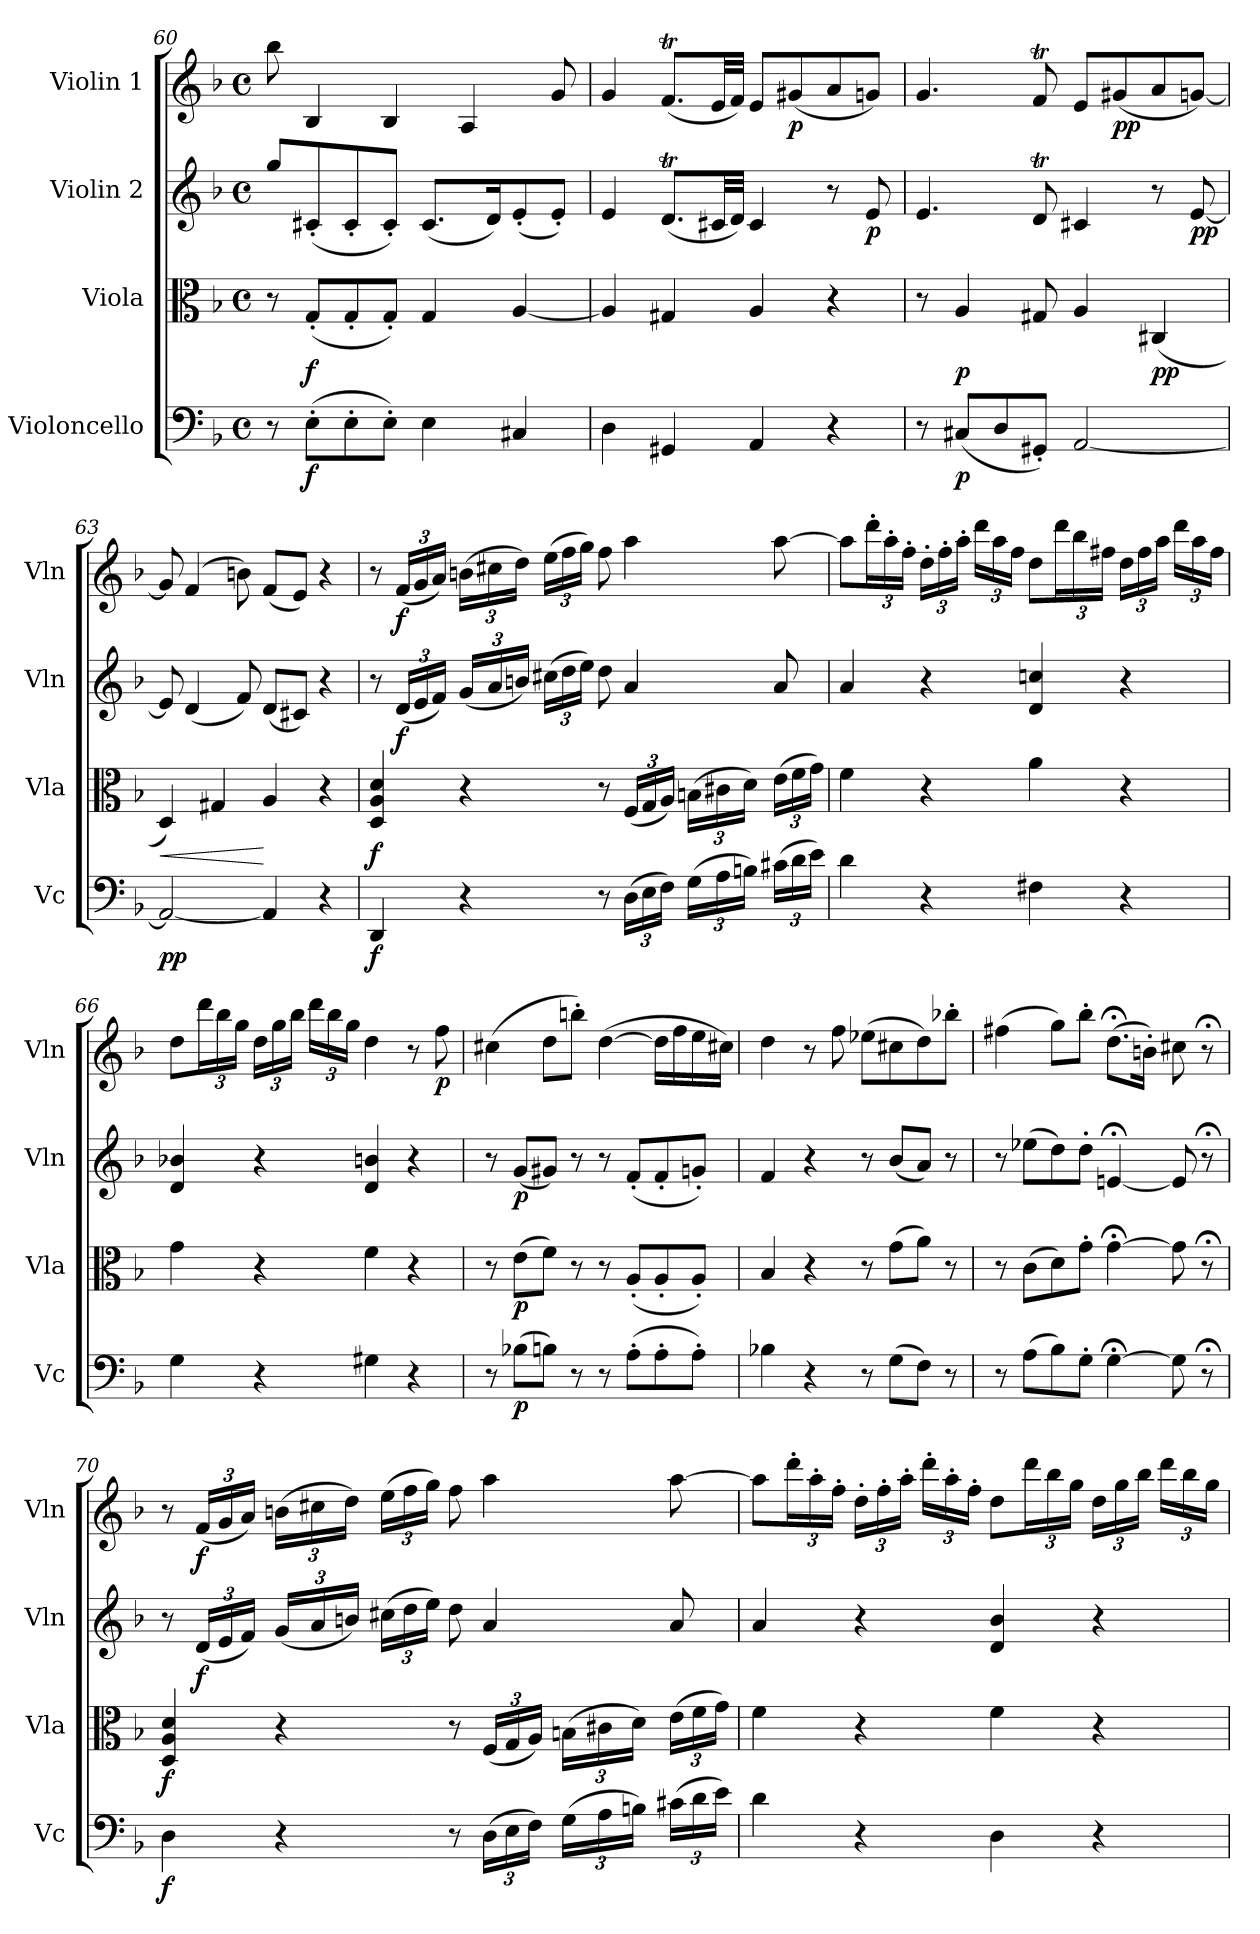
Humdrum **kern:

**kern	**dynam	**kern	**dynam	**kern	**dynam	**kern	**dynam
*part4	*part4	*part3	*part3	*part2	*part2	*part1	*part1
*staff4	*staff4	*staff3	*staff3	*staff2	*staff2	*staff1	*staff1
*I"Violoncello	*	*I"Viola	*	*I"Violin 2	*	*I"Violin 1	*
*I'Vc	*	*I'Vla	*	*I'Vln	*	*I'Vln	*
*clefF4	*	*clefC3	*	*clefG2	*	*clefG2	*
*k[b-]	*	*k[b-]	*	*k[b-]	*	*k[b-]	*
*M4/4	*	*M4/4	*	*M4/4	*	*M4/4	*
*met(c)	*	*met(c)	*	*met(c)	*	*met(c)	*
=60	=60	=60	=60	=60	=60	=60	=60
8r	.	8r	.	8gg/L	.	8bb-\	.
!	!LO:DY:b	!	!LO:DY:b	!	!	!	!
(>8E'\L	f	(<8G'/L	f	(<8c#X'/	.	4B-/	.
8E'\	.	8G'/	.	8c#'/	.	.	.
8E'\J)	.	8G'/J)	.	8c#'/J)	.	4B-/	.
4E\	.	4G/	.	(<8.c#/L	.	.	.
.	.	.	.	.	.	4A/	.
.	.	.	.	16d/K)	.	.	.
4C#X/	.	[4A/	.	(<8e'/	.	.	.
.	.	.	.	8e'/J)	.	8g/	.
=61	=61	=61	=61	=61	=61	=61	=61
4D\	.	4A/]	.	4e/	.	4g/	.
4GG#X/	.	4G#X/	.	(<8.dT/L	.	(<8.fT/L	.
.	.	.	.	32c#X/LL	.	32e/LL	.
.	.	.	.	32d/JJJ)	.	32f/JJJ)	.
4AA/	.	4A/	.	4c#/	.	8e/L	.
!	!	!	!	!	!	!	!LO:DY:b
.	.	.	.	.	.	(<8g#X/	p
4r	.	4r	.	8r	.	8a/	.
!	!	!	!	!	!LO:DY:b	!	!
.	.	.	.	8e/	p	8gn/J)	.
!!LO:LB:g=z
=62	=62	=62	=62	=62	=62	=62	=62
8r	.	8r	.	4.e/	.	4.g/	.
!	!LO:DY:b	!	!LO:DY:b	!	!	!	!
(<8C#X/L	p	4A/	p	.	.	.	.
8D/	.	.	.	.	.	.	.
8GG#X'/J)	.	8G#X/	.	8dT/	.	8fT/	.
[2AA/	.	4A/	.	4c#X/	.	8e/L	.
!	!	!	!	!	!	!	!LO:DY:b
.	.	.	.	.	.	(<8g#X/	pp
!	!	!	!LO:DY:b	!	!	!	!
.	.	(<4C#X/	pp	8r	.	8a/	.
!	!	!	!	!	!LO:DY:b	!	!
.	.	.	.	[8e/	pp	[8gn/J)	.
=63	=63	=63	=63	=63	=63	=63	=63
!	!LO:DY:b	!	!LO:HP:b	!	!	!	!
2AA/_	pp	4D/)	<	8e/]	.	8g/]	.
.	.	.	.	(<4d/	.	(>4f/	.
.	.	4G#X/	.	.	.	.	.
.	.	.	.	8f/)	.	8bn\)	.
4AA/]	.	4A/	[	(<8d/L	.	(<8f/L	.
.	.	.	.	8c#X/J)	.	8e/J)	.
4r	.	4r	.	4r	.	4r	.
=64	=64	=64	=64	=64	=64	=64	=64
!	!LO:DY:b	!	!LO:DY:b	!	!	!	!
4DD/	f	4D/ 4A/ 4d/	f	8r	.	8r	.
*	*	*	*	*Xbrackettup	*	*Xbrackettup	*
!	!	!	!	!	!LO:DY:b	!	!LO:DY:b
.	.	.	.	(<24d/LL	f	(<24f/LL	f
.	.	.	.	24e/	.	24g/	.
.	.	.	.	24f/JJ)	.	24a/JJ)	.
4r	.	4r	.	(<24g/LL	.	(>24bn\LL	.
.	.	.	.	24a/	.	24cc#X\	.
.	.	.	.	24bn/JJ)	.	24dd\JJ)	.
.	.	.	.	(>24cc#X\LL	.	(>24ee\LL	.
.	.	.	.	24dd\	.	24ff\	.
.	.	.	.	24ee\JJ)	.	24gg\JJ)	.
8r	.	8r	.	8dd\	.	8ff\	.
*Xbrackettup	*	*Xbrackettup	*	*	*	*	*
(>24D\LL	.	(<24F/LL	.	4a/	.	4aa\	.
24E\	.	24G/	.	.	.	.	.
24F\JJ)	.	24A/JJ)	.	.	.	.	.
(>24G\LL	.	(>24Bn\LL	.	.	.	.	.
24A\	.	24c#X\	.	.	.	.	.
24Bn\JJ)	.	24d\JJ)	.	.	.	.	.
(>24c#X\LL	.	(>24e\LL	.	8a/	.	[8aa\	.
24d\	.	24f\	.	.	.	.	.
24e\JJ)	.	24g\JJ)	.	.	.	.	.
!!LO:PB:g=z
=65	=65	=65	=65	=65	=65	=65	=65
4d\	.	4f\	.	4a/	.	8aa\L]	.
.	.	.	.	.	.	24ddd'\L	.
.	.	.	.	.	.	24aa'\	.
.	.	.	.	.	.	24ff'\JJ	.
4r	.	4r	.	4r	.	24dd'\LL	.
.	.	.	.	.	.	24ff'\	.
.	.	.	.	.	.	24aa'\JJ	.
.	.	.	.	.	.	24ddd\LL	.
.	.	.	.	.	.	24aa\	.
.	.	.	.	.	.	24ff\JJ	.
4F#X\	.	4a\	.	4d/ 4ccn/	.	8dd\L	.
.	.	.	.	.	.	24ddd\L	.
.	.	.	.	.	.	24bb-\	.
.	.	.	.	.	.	24ff#X\JJ	.
4r	.	4r	.	4r	.	24dd\LL	.
.	.	.	.	.	.	24ff#\	.
.	.	.	.	.	.	24aa\JJ	.
.	.	.	.	.	.	24ddd\LL	.
.	.	.	.	.	.	24aa\	.
.	.	.	.	.	.	24ff#\JJ	.
=66	=66	=66	=66	=66	=66	=66	=66
4G\	.	4g\	.	4d/ 4b-X/	.	8dd\L	.
.	.	.	.	.	.	24ddd\L	.
.	.	.	.	.	.	24bb-\	.
.	.	.	.	.	.	24gg\JJ	.
4r	.	4r	.	4r	.	24dd\LL	.
.	.	.	.	.	.	24gg\	.
.	.	.	.	.	.	24bb-\JJ	.
.	.	.	.	.	.	24ddd\LL	.
.	.	.	.	.	.	24bb-\	.
.	.	.	.	.	.	24gg\JJ	.
4G#X\	.	4f\	.	4d/ 4bn/	.	4dd\	.
4r	.	4r	.	4r	.	8r	.
!	!	!	!	!	!	!	!LO:DY:b
.	.	.	.	.	.	8ff\	p
!!LO:LB:g=z
=67	=67	=67	=67	=67	=67	=67	=67
8r	.	8r	.	8r	.	(>4cc#X\	.
!	!LO:DY:b	!	!LO:DY:b	!	!LO:DY:b	!	!
(>8B-X\L	p	(>8e\L	p	(<8g/L	p	.	.
8Bn\J)	.	8f\J)	.	8g#X/J)	.	8dd\L	.
8r	.	8r	.	8r	.	8bbn'\J)	.
8r	.	8r	.	8r	.	(>[4dd\	.
(>8A'\L	.	(<8A'/L	.	(<8f'/L	.	.	.
8A'\	.	8A'/	.	8f'/	.	16dd\LL]	.
.	.	.	.	.	.	16ff\	.
8A'\J)	.	8A'/J)	.	8gn'/J)	.	16ee\	.
.	.	.	.	.	.	16cc#X\JJ)	.
=68	=68	=68	=68	=68	=68	=68	=68
4B-X\	.	4B-/	.	4f/	.	4dd\	.
4r	.	4r	.	4r	.	8r	.
.	.	.	.	.	.	8ff\	.
8r	.	8r	.	8r	.	(>8ee-X\L	.
(>8G\L	.	(>8g\L	.	(<8b-/L	.	8cc#X\	.
8F\J)	.	8a\J)	.	8a/J)	.	8dd\)	.
8r	.	8r	.	8r	.	8bb-X'\J	.
=69	=69	=69	=69	=69	=69	=69	=69
8r	.	8r	.	8r	.	(>4ff#X\	.
(>8A\L	.	(>8c\L	.	(>8ee-X\L	.	.	.
8B-\)	.	8d\)	.	8dd\)	.	8gg\L)	.
8G'\J	.	8g'\J	.	8dd'\J	.	8bb-'\J	.
[4G;<\	.	[4g;<\	.	[4en;</	.	(>8.dd;<\L	.
.	.	.	.	.	.	16bn'\Jk)	.
8G\]	.	8g\]	.	8e/]	.	8cc#X\	.
8r;<	.	8r;<	.	8r;<	.	8r;<	.
!!LO:LB:g=z
=70	=70	=70	=70	=70	=70	=70	=70
!	!LO:DY:b	!	!LO:DY:b	!	!	!	!
4D\	f	4D/ 4A/ 4d/	f	8r	.	8r	.
!	!	!	!	!	!LO:DY:b	!	!LO:DY:b
.	.	.	.	(<24d/LL	f	(<24f/LL	f
.	.	.	.	24e/	.	24g/	.
.	.	.	.	24f/JJ)	.	24a/JJ)	.
4r	.	4r	.	(<24g/LL	.	(>24bn\LL	.
.	.	.	.	24a/	.	24cc#X\	.
.	.	.	.	24bn/JJ)	.	24dd\JJ)	.
.	.	.	.	(>24cc#X\LL	.	(>24ee\LL	.
.	.	.	.	24dd\	.	24ff\	.
.	.	.	.	24ee\JJ)	.	24gg\JJ)	.
8r	.	8r	.	8dd\	.	8ff\	.
(>24D\LL	.	(<24F/LL	.	4a/	.	4aa\	.
24E\	.	24G/	.	.	.	.	.
24F\JJ)	.	24A/JJ)	.	.	.	.	.
(>24G\LL	.	(>24Bn\LL	.	.	.	.	.
24A\	.	24c#X\	.	.	.	.	.
24Bn\JJ)	.	24d\JJ)	.	.	.	.	.
(>24c#X\LL	.	(>24e\LL	.	8a/	.	[8aa\	.
24d\	.	24f\	.	.	.	.	.
24e\JJ)	.	24g\JJ)	.	.	.	.	.
=71	=71	=71	=71	=71	=71	=71	=71
4d\	.	4f\	.	4a/	.	8aa\L]	.
.	.	.	.	.	.	24ddd'\L	.
.	.	.	.	.	.	24aa'\	.
.	.	.	.	.	.	24ff'\JJ	.
4r	.	4r	.	4r	.	24dd'\LL	.
.	.	.	.	.	.	24ff'\	.
.	.	.	.	.	.	24aa'\JJ	.
.	.	.	.	.	.	24ddd'\LL	.
.	.	.	.	.	.	24aa'\	.
.	.	.	.	.	.	24ff'\JJ	.
4D\	.	4f\	.	4d/ 4b-/	.	8dd\L	.
.	.	.	.	.	.	24ddd\L	.
.	.	.	.	.	.	24bb-\	.
.	.	.	.	.	.	24gg\JJ	.
4r	.	4r	.	4r	.	24dd\LL	.
.	.	.	.	.	.	24gg\	.
.	.	.	.	.	.	24bb-\JJ	.
.	.	.	.	.	.	24ddd\LL	.
.	.	.	.	.	.	24bb-\	.
.	.	.	.	.	.	24gg\JJ	.
=	=	=	=	=	=	=	=
*-	*-	*-	*-	*-	*-	*-	*-
